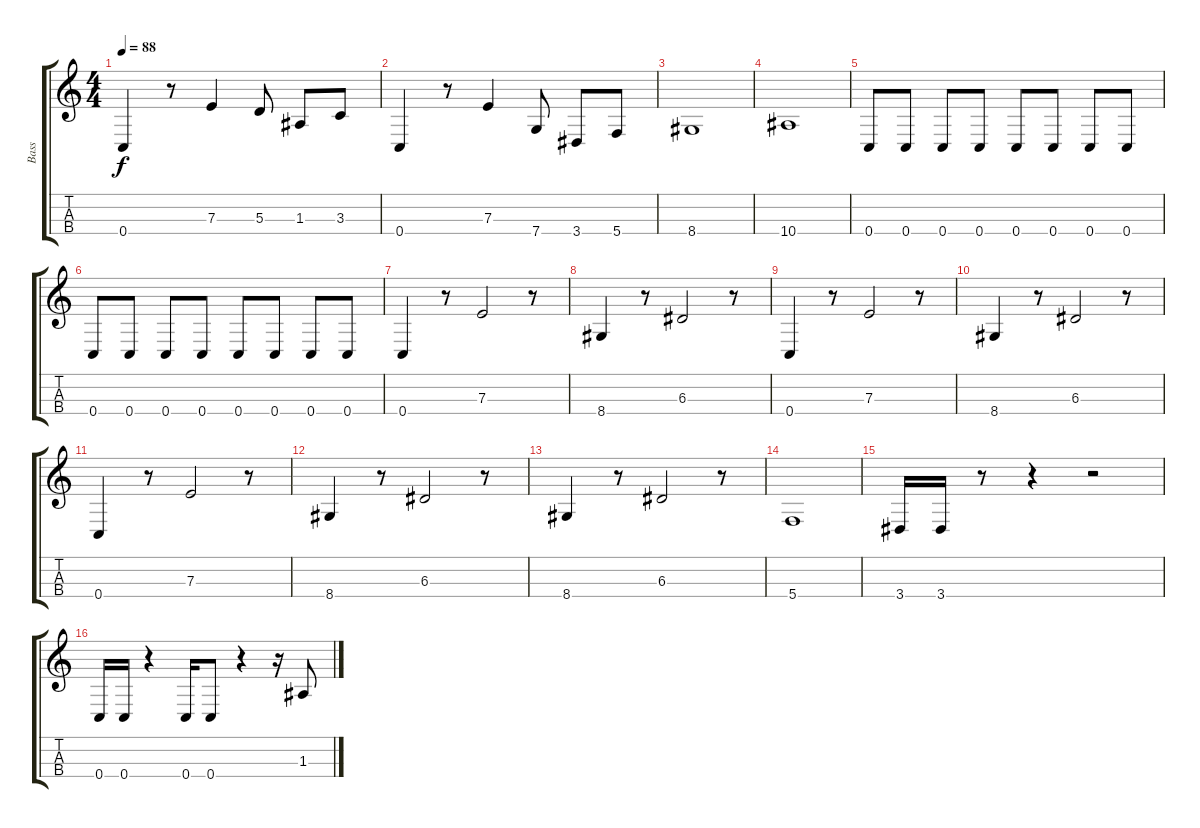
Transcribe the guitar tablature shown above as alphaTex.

\track ("Bass" "Bass") {instrument electricbasspick}
\staff {score tabs}
\tuning (G3 D3 A2 C2) {hide}
\ts (4 4)
\tempo 88
\clef g2
\ks c
0.4.4{dy f} r.8 7.3.4 5.3.8 1.3.8 3.3.8 |
0.4.4 r.8 7.3.4 7.4.8 3.4.8 5.4.8 |
8.4.1 |
10.4.1 |
0.4.8 0.4.8 0.4.8 0.4.8 0.4.8 0.4.8 0.4.8 0.4.8 |
0.4.8 0.4.8 0.4.8 0.4.8 0.4.8 0.4.8 0.4.8 0.4.8 |
0.4.4 r.8 7.3.2 r.8 |
8.4.4 r.8 6.3.2 r.8 |
0.4.4 r.8 7.3.2 r.8 |
8.4.4 r.8 6.3.2 r.8 |
0.4.4 r.8 7.3.2 r.8 |
8.4.4 r.8 6.3.2 r.8 |
8.4.4 r.8 6.3.2 r.8 |
5.4.1 |
3.4.16 3.4.16 r.8 r.4 r.2 |
0.4.16 0.4.16 r.4 0.4.16 0.4.8 r.4 r.16 1.3.8
